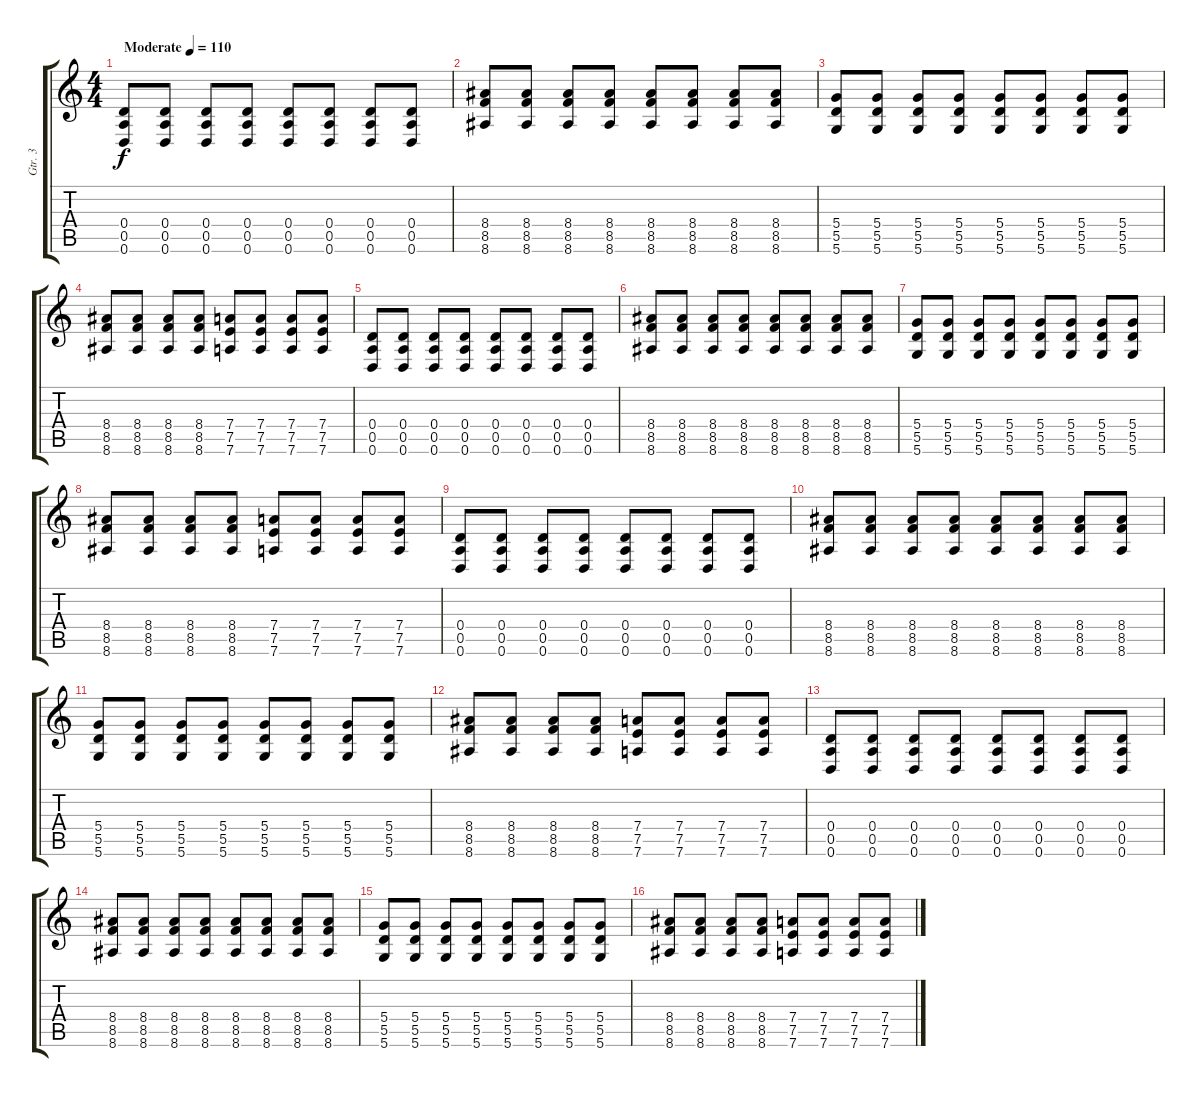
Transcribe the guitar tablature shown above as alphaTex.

\track ("Gtr. 3" "Gtr. 3") {instrument distortionguitar}
\staff {score tabs}
\tuning (E4 B3 G3 D3 A2 D2) {hide}
\ts (4 4)
\tempo (110 "Moderate")
\clef g2
\ks c
(0.4 0.5 0.6).8{dy f instrument distortionguitar} (0.4 0.5 0.6).8 (0.4 0.5 0.6).8 (0.4 0.5 0.6).8 (0.4 0.5 0.6).8 (0.4 0.5 0.6).8 (0.4 0.5 0.6).8 (0.4 0.5 0.6).8 |
(8.4 8.5 8.6).8 (8.4 8.5 8.6).8 (8.4 8.5 8.6).8 (8.4 8.5 8.6).8 (8.4 8.5 8.6).8 (8.4 8.5 8.6).8 (8.4 8.5 8.6).8 (8.4 8.5 8.6).8 |
(5.4 5.5 5.6).8 (5.4 5.5 5.6).8 (5.4 5.5 5.6).8 (5.4 5.5 5.6).8 (5.4 5.5 5.6).8 (5.4 5.5 5.6).8 (5.4 5.5 5.6).8 (5.4 5.5 5.6).8 |
(8.4 8.5 8.6).8 (8.4 8.5 8.6).8 (8.4 8.5 8.6).8 (8.4 8.5 8.6).8 (7.4 7.5 7.6).8 (7.4 7.5 7.6).8 (7.4 7.5 7.6).8 (7.4 7.5 7.6).8 |
(0.4 0.5 0.6).8 (0.4 0.5 0.6).8 (0.4 0.5 0.6).8 (0.4 0.5 0.6).8 (0.4 0.5 0.6).8 (0.4 0.5 0.6).8 (0.4 0.5 0.6).8 (0.4 0.5 0.6).8 |
(8.4 8.5 8.6).8 (8.4 8.5 8.6).8 (8.4 8.5 8.6).8 (8.4 8.5 8.6).8 (8.4 8.5 8.6).8 (8.4 8.5 8.6).8 (8.4 8.5 8.6).8 (8.4 8.5 8.6).8 |
(5.4 5.5 5.6).8 (5.4 5.5 5.6).8 (5.4 5.5 5.6).8 (5.4 5.5 5.6).8 (5.4 5.5 5.6).8 (5.4 5.5 5.6).8 (5.4 5.5 5.6).8 (5.4 5.5 5.6).8 |
(8.4 8.5 8.6).8 (8.4 8.5 8.6).8 (8.4 8.5 8.6).8 (8.4 8.5 8.6).8 (7.4 7.5 7.6).8 (7.4 7.5 7.6).8 (7.4 7.5 7.6).8 (7.4 7.5 7.6).8 |
(0.4 0.5 0.6).8 (0.4 0.5 0.6).8 (0.4 0.5 0.6).8 (0.4 0.5 0.6).8 (0.4 0.5 0.6).8 (0.4 0.5 0.6).8 (0.4 0.5 0.6).8 (0.4 0.5 0.6).8 |
(8.4 8.5 8.6).8 (8.4 8.5 8.6).8 (8.4 8.5 8.6).8 (8.4 8.5 8.6).8 (8.4 8.5 8.6).8 (8.4 8.5 8.6).8 (8.4 8.5 8.6).8 (8.4 8.5 8.6).8 |
(5.4 5.5 5.6).8 (5.4 5.5 5.6).8 (5.4 5.5 5.6).8 (5.4 5.5 5.6).8 (5.4 5.5 5.6).8 (5.4 5.5 5.6).8 (5.4 5.5 5.6).8 (5.4 5.5 5.6).8 |
(8.4 8.5 8.6).8 (8.4 8.5 8.6).8 (8.4 8.5 8.6).8 (8.4 8.5 8.6).8 (7.4 7.5 7.6).8 (7.4 7.5 7.6).8 (7.4 7.5 7.6).8 (7.4 7.5 7.6).8 |
(0.4 0.5 0.6).8 (0.4 0.5 0.6).8 (0.4 0.5 0.6).8 (0.4 0.5 0.6).8 (0.4 0.5 0.6).8 (0.4 0.5 0.6).8 (0.4 0.5 0.6).8 (0.4 0.5 0.6).8 |
(8.4 8.5 8.6).8 (8.4 8.5 8.6).8 (8.4 8.5 8.6).8 (8.4 8.5 8.6).8 (8.4 8.5 8.6).8 (8.4 8.5 8.6).8 (8.4 8.5 8.6).8 (8.4 8.5 8.6).8 |
(5.4 5.5 5.6).8 (5.4 5.5 5.6).8 (5.4 5.5 5.6).8 (5.4 5.5 5.6).8 (5.4 5.5 5.6).8 (5.4 5.5 5.6).8 (5.4 5.5 5.6).8 (5.4 5.5 5.6).8 |
(8.4 8.5 8.6).8 (8.4 8.5 8.6).8 (8.4 8.5 8.6).8 (8.4 8.5 8.6).8 (7.4 7.5 7.6).8 (7.4 7.5 7.6).8 (7.4 7.5 7.6).8 (7.4 7.5 7.6).8
